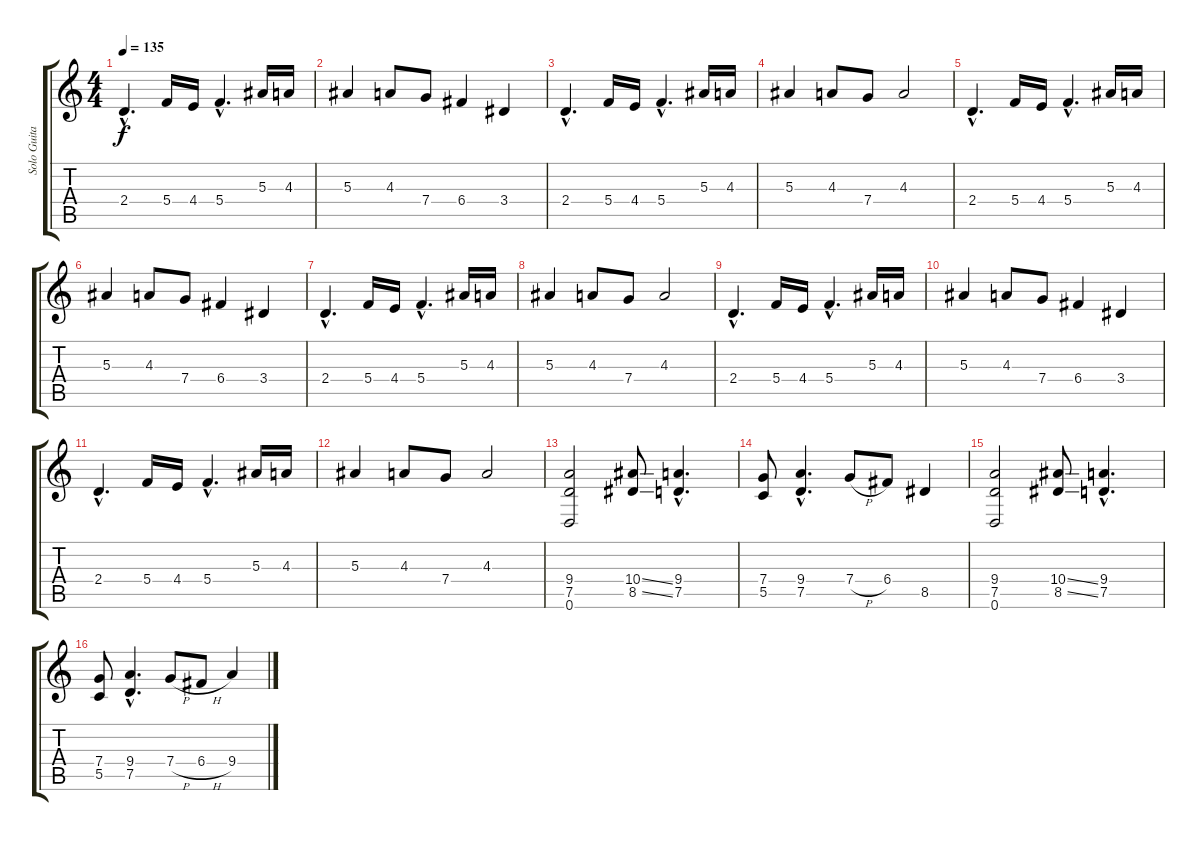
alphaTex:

\track ("Solo Guitar" "Solo Guita") {instrument distortionguitar}
\staff {score tabs}
\tuning (D4 A3 F3 C3 G2 D2) {hide}
\ts (4 4)
\tempo 135
\clef g2
\ks c
2.4{hac}.4{d dy f} 5.4.16 4.4.16 5.4{hac}.4{d} 5.3.16 4.3.16 |
5.3.4 4.3.8 7.4.8 6.4.4 3.4.4 |
2.4{hac}.4{d} 5.4.16 4.4.16 5.4{hac}.4{d} 5.3.16 4.3.16 |
5.3.4 4.3.8 7.4.8 4.3.2 |
2.4{hac}.4{d} 5.4.16 4.4.16 5.4{hac}.4{d} 5.3.16 4.3.16 |
5.3.4 4.3.8 7.4.8 6.4.4 3.4.4 |
2.4{hac}.4{d} 5.4.16 4.4.16 5.4{hac}.4{d} 5.3.16 4.3.16 |
5.3.4 4.3.8 7.4.8 4.3.2 |
2.4{hac}.4{d} 5.4.16 4.4.16 5.4{hac}.4{d} 5.3.16 4.3.16 |
5.3.4 4.3.8 7.4.8 6.4.4 3.4.4 |
2.4{hac}.4{d} 5.4.16 4.4.16 5.4{hac}.4{d} 5.3.16 4.3.16 |
5.3.4 4.3.8 7.4.8 4.3.2 |
(9.4 7.5 0.6).2 (10.4{ss} 8.5{ss}).8 (9.4{hac} 7.5{hac}).4{d} |
(7.4 5.5).8 (9.4{hac} 7.5{hac}).4{d} 7.4{h}.8 6.4.8 8.5.4 |
(9.4 7.5 0.6).2 (10.4{ss} 8.5{ss}).8 (9.4{hac} 7.5{hac}).4{d} |
(7.4 5.5).8 (9.4{hac} 7.5{hac}).4{d} 7.4{h}.8 6.4{h}.8 9.4.4
